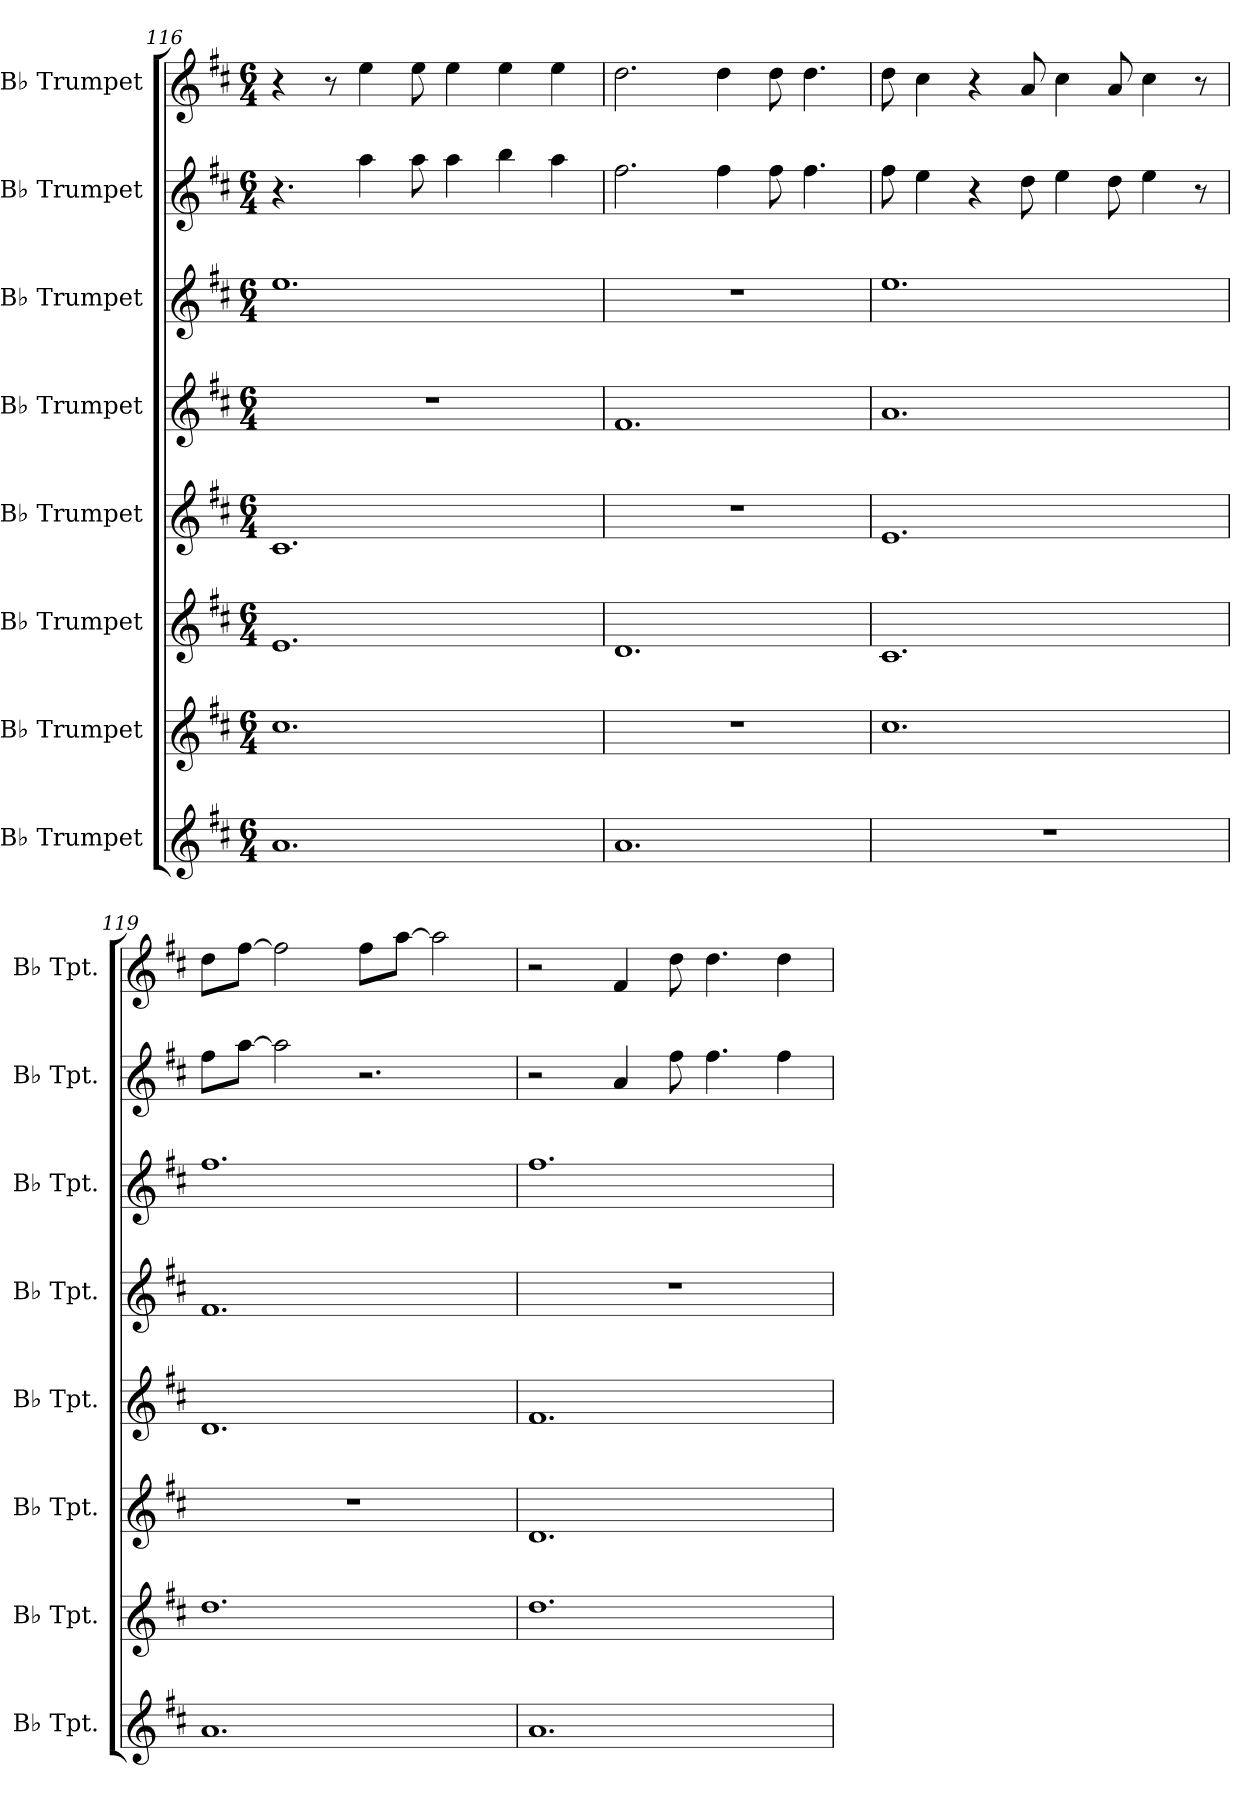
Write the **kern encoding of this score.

**kern	**kern	**kern	**kern	**kern	**kern	**kern	**kern
*part8	*part7	*part6	*part5	*part4	*part3	*part2	*part1
*staff8	*staff7	*staff6	*staff5	*staff4	*staff3	*staff2	*staff1
*I"B♭ Trumpet	*I"B♭ Trumpet	*I"B♭ Trumpet	*I"B♭ Trumpet	*I"B♭ Trumpet	*I"B♭ Trumpet	*I"B♭ Trumpet	*I"B♭ Trumpet
*I'B♭ Tpt.	*I'B♭ Tpt.	*I'B♭ Tpt.	*I'B♭ Tpt.	*I'B♭ Tpt.	*I'B♭ Tpt.	*I'B♭ Tpt.	*I'B♭ Tpt.
*clefG2	*clefG2	*clefG2	*clefG2	*clefG2	*clefG2	*clefG2	*clefG2
*ITrd1c2	*ITrd1c2	*ITrd1c2	*ITrd1c2	*ITrd1c2	*ITrd1c2	*ITrd1c2	*ITrd1c2
*k[]	*k[]	*k[]	*k[]	*k[]	*k[]	*k[]	*k[]
*M6/4	*M6/4	*M6/4	*M6/4	*M6/4	*M6/4	*M6/4	*M6/4
=116	=116	=116	=116	=116	=116	=116	=116
1.g	1.b	1.d	1.B	1.r	1.dd	4.r	4r
.	.	.	.	.	.	.	8r
.	.	.	.	.	.	4gg\	4dd\
.	.	.	.	.	.	8gg\	8dd\
.	.	.	.	.	.	4gg\	4dd\
.	.	.	.	.	.	4aa\	4dd\
.	.	.	.	.	.	4gg\	4dd\
!!LO:PB:g=z
=117	=117	=117	=117	=117	=117	=117	=117
1.g	1.r	1.c	1.r	1.e	1.r	2.ee\	2.cc\
.	.	.	.	.	.	4ee\	4cc\
.	.	.	.	.	.	8ee\	8cc\
.	.	.	.	.	.	4.ee\	4.cc\
=118	=118	=118	=118	=118	=118	=118	=118
1.r	1.b	1.B	1.d	1.g	1.dd	8ee\	8cc\
.	.	.	.	.	.	4dd\	4b\
.	.	.	.	.	.	4r	4r
.	.	.	.	.	.	8cc\	8g/
.	.	.	.	.	.	4dd\	4b\
.	.	.	.	.	.	8cc\	8g/
.	.	.	.	.	.	4dd\	4b\
.	.	.	.	.	.	8r	8r
=119	=119	=119	=119	=119	=119	=119	=119
1.g	1.cc	1.r	1.c	1.e	1.ee	8ee\L	8cc\L
.	.	.	.	.	.	[8gg\J	[8ee\J
.	.	.	.	.	.	2gg\]	2ee\]
.	.	.	.	.	.	2.r	8ee\L
.	.	.	.	.	.	.	[8gg\J
.	.	.	.	.	.	.	2gg\]
=120	=120	=120	=120	=120	=120	=120	=120
1.g	1.cc	1.c	1.e	1.r	1.ee	2r	2r
.	.	.	.	.	.	4g/	4e/
.	.	.	.	.	.	8ee\	8cc\
.	.	.	.	.	.	4.ee\	4.cc\
.	.	.	.	.	.	4ee\	4cc\
=	=	=	=	=	=	=	=
*-	*-	*-	*-	*-	*-	*-	*-
